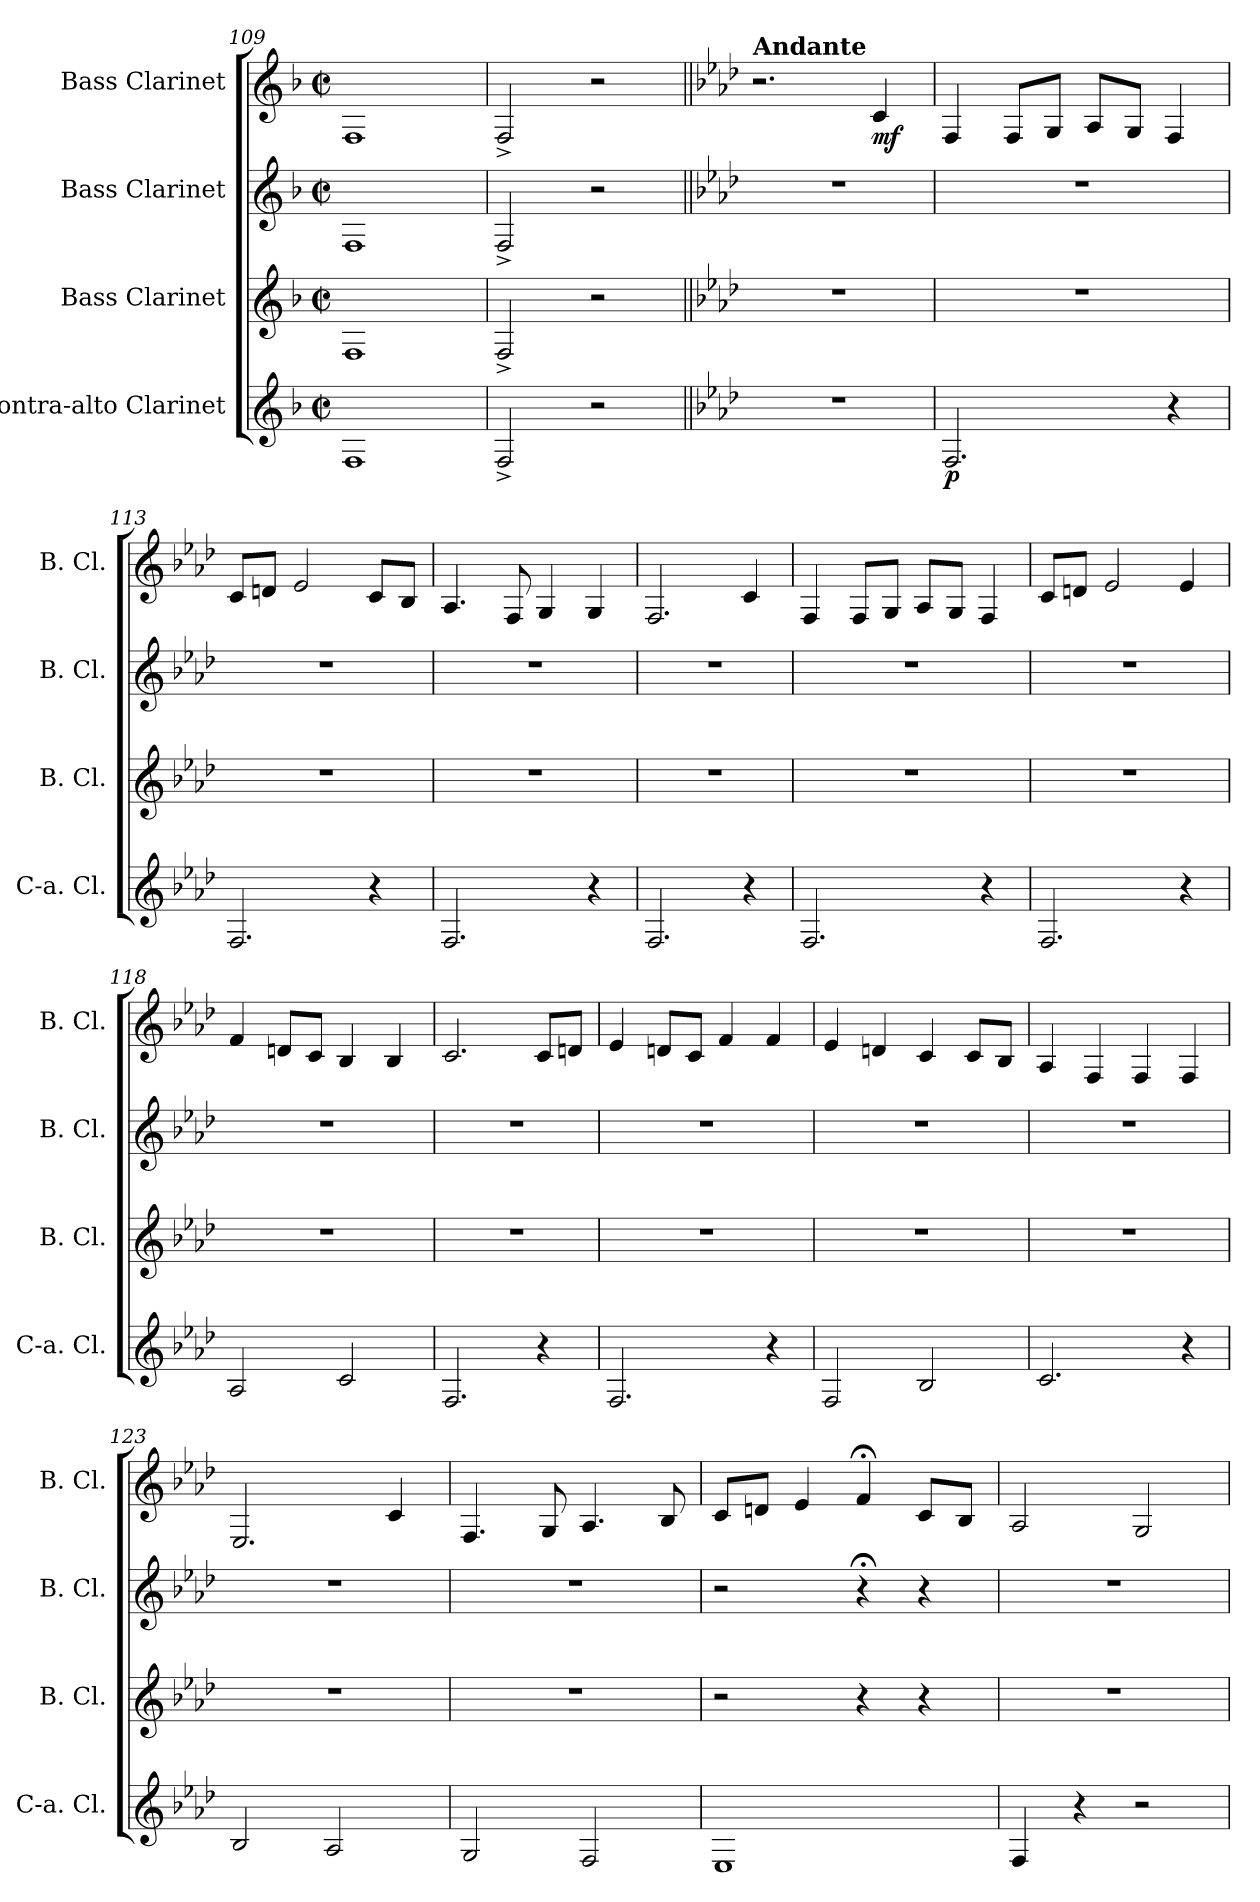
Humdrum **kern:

**kern	**dynam	**kern	**kern	**kern	**dynam
*part4	*part4	*part3	*part2	*part1	*part1
*staff4	*staff4	*staff3	*staff2	*staff1	*staff1
*I"Contra-alto Clarinet	*	*I"Bass Clarinet	*I"Bass Clarinet	*I"Bass Clarinet	*
*I'C-a. Cl.	*	*I'B. Cl.	*I'B. Cl.	*I'B. Cl.	*
*clefG2	*	*clefG2	*clefG2	*clefG2	*
*ITrd12c21	*	*ITrd8c14	*ITrd8c14	*ITrd8c14	*
*k[b-]	*	*k[b-]	*k[b-]	*k[b-]	*
*M4/4	*	*M4/4	*M4/4	*M4/4	*
*met(c|)	*	*met(c|)	*met(c|)	*met(c|)	*
=109	=109	=109	=109	=109	=109
1FF	.	1FF	1FF	1FF	.
=110	=110	=110	=110	=110	=110
2FF^/	.	2FF^/	2FF^/	2FF^/	.
2r	.	2r	2r	2r	.
=111||	=111||	=111||	=111||	=111||	=111||
*k[b-e-a-d-]	*	*k[b-e-a-d-]	*k[b-e-a-d-]	*k[b-e-a-d-]	*
!	!	!	!	!LO:TX:a:B:t=Andante	!
1r	.	1r	1r	2.r	.
!	!	!	!	!	!LO:DY:b
.	.	.	.	4C/	mf
=112	=112	=112	=112	=112	=112
!	!LO:DY:b	!	!	!	!
2.FF/	p	1r	1r	4FF/	.
.	.	.	.	8FF/L	.
.	.	.	.	8GG/J	.
.	.	.	.	8AA-/L	.
.	.	.	.	8GG/J	.
4r	.	.	.	4FF/	.
!!LO:LB:g=z
=113	=113	=113	=113	=113	=113
2.FF/	.	1r	1r	8C/L	.
.	.	.	.	8Dn/J	.
.	.	.	.	2E-/	.
4r	.	.	.	8C/L	.
.	.	.	.	8BB-/J	.
=114	=114	=114	=114	=114	=114
2.FF/	.	1r	1r	4.AA-/	.
.	.	.	.	8FF/	.
.	.	.	.	4GG/	.
4r	.	.	.	4GG/	.
=115	=115	=115	=115	=115	=115
2.FF/	.	1r	1r	2.FF/	.
4r	.	.	.	4C/	.
=116	=116	=116	=116	=116	=116
2.FF/	.	1r	1r	4FF/	.
.	.	.	.	8FF/L	.
.	.	.	.	8GG/J	.
.	.	.	.	8AA-/L	.
.	.	.	.	8GG/J	.
4r	.	.	.	4FF/	.
=117	=117	=117	=117	=117	=117
2.FF/	.	1r	1r	8C/L	.
.	.	.	.	8Dn/J	.
.	.	.	.	2E-/	.
4r	.	.	.	4E-/	.
=118	=118	=118	=118	=118	=118
2AA-/	.	1r	1r	4F/	.
.	.	.	.	8Dn/L	.
.	.	.	.	8C/J	.
2C/	.	.	.	4BB-/	.
.	.	.	.	4BB-/	.
!!LO:LB:g=z
=119	=119	=119	=119	=119	=119
2.FF/	.	1r	1r	2.C/	.
4r	.	.	.	8C/L	.
.	.	.	.	8Dn/J	.
=120	=120	=120	=120	=120	=120
2.FF/	.	1r	1r	4E-/	.
.	.	.	.	8Dn/L	.
.	.	.	.	8C/J	.
.	.	.	.	4F/	.
4r	.	.	.	4F/	.
=121	=121	=121	=121	=121	=121
2FF/	.	1r	1r	4E-/	.
.	.	.	.	4Dn/	.
2BB-/	.	.	.	4C/	.
.	.	.	.	8C/L	.
.	.	.	.	8BB-/J	.
=122	=122	=122	=122	=122	=122
2.C/	.	1r	1r	4AA-/	.
.	.	.	.	4FF/	.
.	.	.	.	4FF/	.
4r	.	.	.	4FF/	.
=123	=123	=123	=123	=123	=123
2BB-/	.	1r	1r	2.EE-/	.
2AA-/	.	.	.	.	.
.	.	.	.	4C/	.
=124	=124	=124	=124	=124	=124
2GG/	.	1r	1r	4.FF/	.
.	.	.	.	8GG/	.
2FF/	.	.	.	4.AA-/	.
.	.	.	.	8BB-/	.
!!LO:LB:g=z
=125	=125	=125	=125	=125	=125
1EE-	.	2r	2r	8C/L	.
.	.	.	.	8Dn/J	.
.	.	.	.	4E-/	.
.	.	4r	4r;<	4F;</	.
.	.	4r	4r	8C/L	.
.	.	.	.	8BB-/J	.
=126	=126	=126	=126	=126	=126
4FF/	.	1r	1r	2AA-/	.
4r	.	.	.	.	.
2r	.	.	.	2GG/	.
=	=	=	=	=	=
*-	*-	*-	*-	*-	*-
